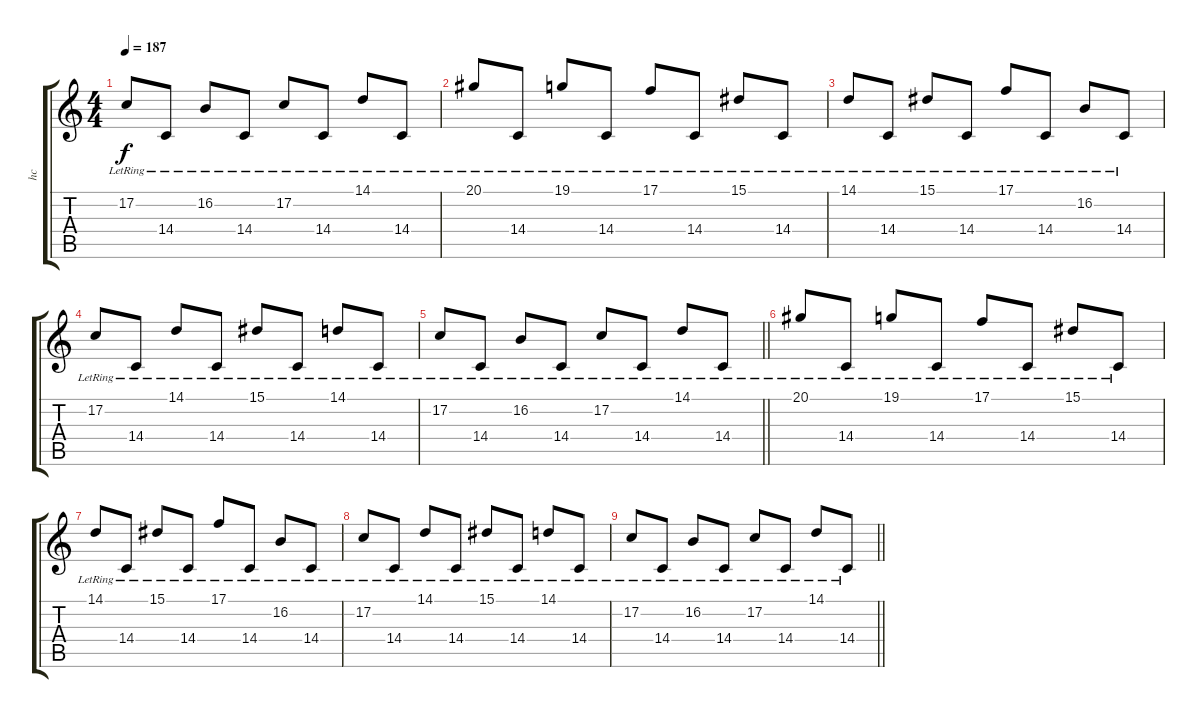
\track ("hc" "hc") {instrument harpsichord}
\staff {score tabs}
\tuning (C4 G3 Eb3 Bb2 F2 C2) {hide}
\ts (4 4)
\tempo 187
\clef g2
\ks c
17.2{lr}.8{dy f} 14.4{lr}.8 16.2{lr}.8 14.4{lr}.8 17.2{lr}.8 14.4{lr}.8 14.1{lr}.8 14.4{lr}.8 |
20.1{lr}.8 14.4{lr}.8 19.1{lr}.8 14.4{lr}.8 17.1{lr}.8 14.4{lr}.8 15.1{lr}.8 14.4{lr}.8 |
14.1{lr}.8 14.4{lr}.8 15.1{lr}.8 14.4{lr}.8 17.1{lr}.8 14.4{lr}.8 16.2{lr}.8 14.4{lr}.8 |
17.2{lr}.8 14.4{lr}.8 14.1{lr}.8 14.4{lr}.8 15.1{lr}.8 14.4{lr}.8 14.1{lr}.8 14.4{lr}.8 |
\barLineRight lightlight
17.2{lr}.8 14.4{lr}.8 16.2{lr}.8 14.4{lr}.8 17.2{lr}.8 14.4{lr}.8 14.1{lr}.8 14.4{lr}.8 |
20.1{lr}.8 14.4{lr}.8 19.1{lr}.8 14.4{lr}.8 17.1{lr}.8 14.4{lr}.8 15.1{lr}.8 14.4{lr}.8 |
14.1{lr}.8 14.4{lr}.8 15.1{lr}.8 14.4{lr}.8 17.1{lr}.8 14.4{lr}.8 16.2{lr}.8 14.4{lr}.8 |
17.2{lr}.8 14.4{lr}.8 14.1{lr}.8 14.4{lr}.8 15.1{lr}.8 14.4{lr}.8 14.1{lr}.8 14.4{lr}.8 |
\barLineRight lightlight
17.2{lr}.8 14.4{lr}.8 16.2{lr}.8 14.4{lr}.8 17.2{lr}.8 14.4{lr}.8 14.1{lr}.8 14.4{lr}.8
